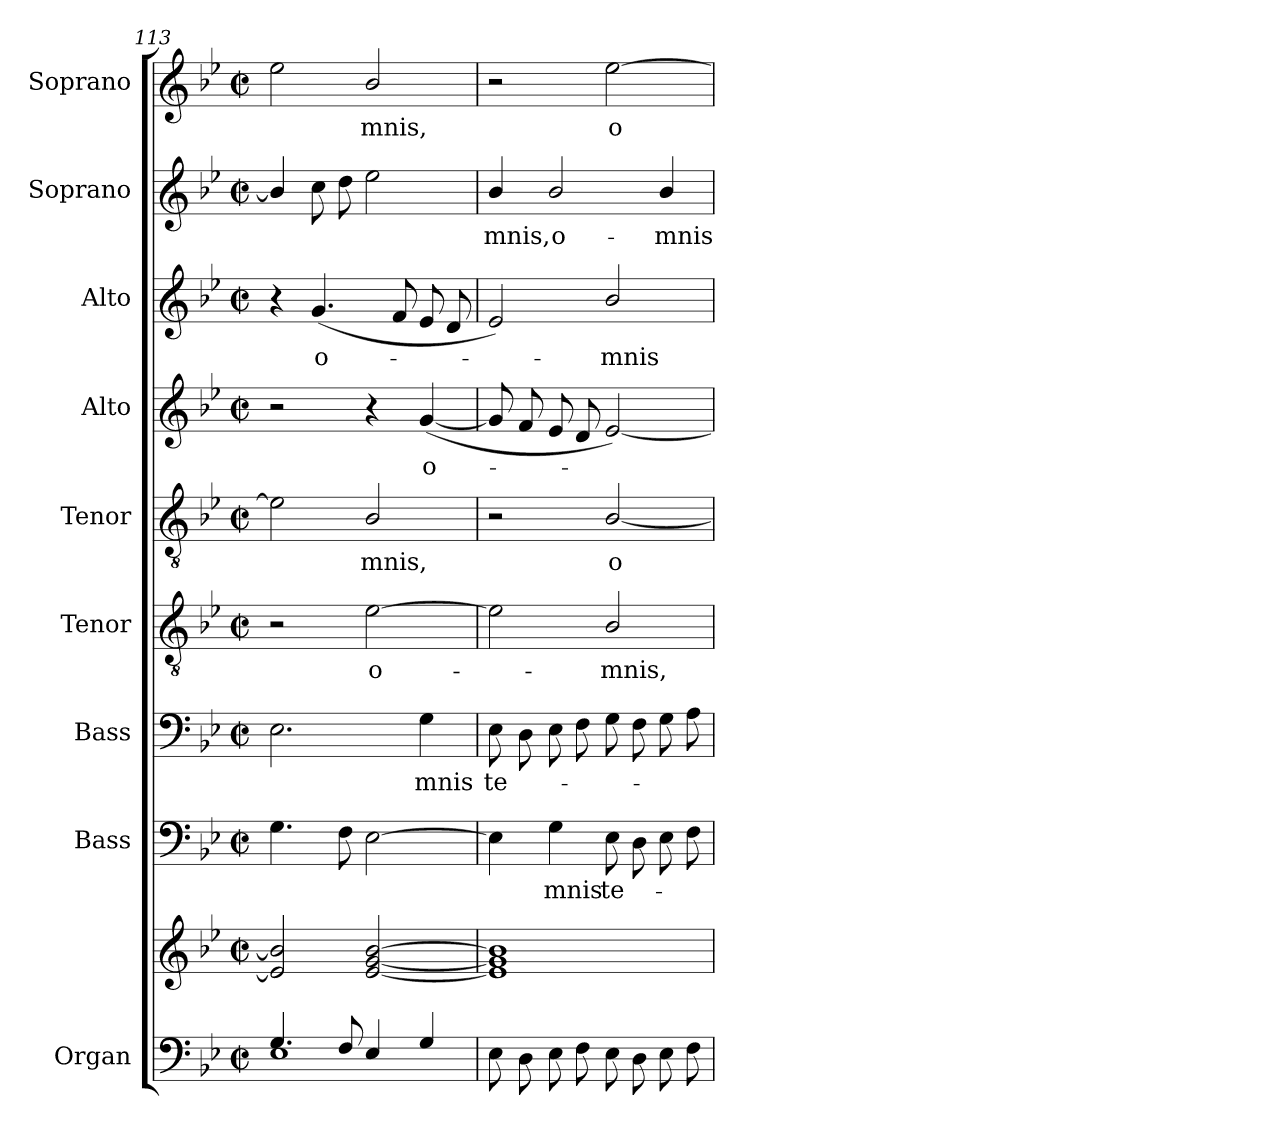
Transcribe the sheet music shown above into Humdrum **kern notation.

**kern	**kern	**kern	**text	**kern	**text	**kern	**text	**kern	**text	**kern	**text	**kern	**text	**kern	**text	**kern	**text
*part9	*part9	*part8	*part8	*part7	*part7	*part6	*part6	*part5	*part5	*part4	*part4	*part3	*part3	*part2	*part2	*part1	*part1
*staff10	*staff9	*staff8	*staff8	*staff7	*staff7	*staff6	*staff6	*staff5	*staff5	*staff4	*staff4	*staff3	*staff3	*staff2	*staff2	*staff1	*staff1
*I"Organ	*	*I"Bass	*	*I"Bass	*	*I"Tenor	*	*I"Tenor	*	*I"Alto	*	*I"Alto	*	*I"Soprano	*	*I"Soprano	*
*I'Organ.	*	*I'B.	*	*I'B.	*	*I'T.	*	*I'T.	*	*I'A.	*	*I'A.	*	*I'S.	*	*I'S.	*
*clefF4	*clefG2	*clefF4	*	*clefF4	*	*clefGv2	*	*clefGv2	*	*clefG2	*	*clefG2	*	*clefG2	*	*clefG2	*
*	*	*	*	*	*	*ITrd7c12	*	*ITrd7c12	*	*	*	*	*	*	*	*	*
*k[b-e-]	*k[b-e-]	*k[b-e-]	*	*k[b-e-]	*	*k[b-e-]	*	*k[b-e-]	*	*k[b-e-]	*	*k[b-e-]	*	*k[b-e-]	*	*k[b-e-]	*
*B-:	*B-:	*B-:	*	*B-:	*	*B-:	*	*B-:	*	*B-:	*	*B-:	*	*B-:	*	*B-:	*
*M2/2	*M2/2	*M2/2	*	*M2/2	*	*M2/2	*	*M2/2	*	*M2/2	*	*M2/2	*	*M2/2	*	*M2/2	*
*met(c|)	*met(c|)	*met(c|)	*	*met(c|)	*	*met(c|)	*	*met(c|)	*	*met(c|)	*	*met(c|)	*	*met(c|)	*	*met(c|)	*
=113	=113	=113	=113	=113	=113	=113	=113	=113	=113	=113	=113	=113	=113	=113	=113	=113	=113
*^	*	*	*	*	*	*	*	*	*	*	*	*	*	*	*	*	*
4.Gi/	1E-i	2e-i/] 2b-i]	4.Gi\	.	2.E-i\	.	2r	.	2E-i\]	.	2r	.	4r	.	4b-i/]	.	2ee-i\	.
!	!	!	!	!	!	!	!	!	!	!	!	!	!	!LO:LY:b:color=#000000	!	!	!	!
.	.	.	.	.	.	.	.	.	.	.	.	.	(4.gi/	o-	8cci\	.	.	.
8Fi/	.	.	8Fi\	.	.	.	.	.	.	.	.	.	.	.	8ddi\	.	.	.
!	!	!	!	!	!	!	!	!LO:LY:b:color=#000000	!	!	!	!	!	!	!	!	!	!
!	!	!	!	!	!	!	!	!	!	!LO:LY:b:color=#000000	!	!	!	!	!	!	!	!
!	!	!	!	!	!	!	!	!	!	!	!	!	!	!	!	!	!	!LO:LY:b:color=#000000
4E-i/	.	[2e-i/ [2gi [2b-i	[2E-i\	.	.	.	[2E-i\	o-	2BB-i/	-mnis,	4r	.	.	.	2ee-i\	.	2b-i/	-mnis,
.	.	.	.	.	.	.	.	.	.	.	.	.	8fi/	.	.	.	.	.
!	!	!	!	!	!	!LO:LY:b:color=#000000	!	!	!	!	!	!	!	!	!	!	!	!
!	!	!	!	!	!	!	!	!	!	!	!	!LO:LY:b:color=#000000	!	!	!	!	!	!
4Gi/	.	.	.	.	4Gi\	-mnis	.	.	.	.	([4gi/	o-	8e-i/	.	.	.	.	.
.	.	.	.	.	.	.	.	.	.	.	.	.	8di/	.	.	.	.	.
*v	*v	*	*	*	*	*	*	*	*	*	*	*	*	*	*	*	*	*
=114	=114	=114	=114	=114	=114	=114	=114	=114	=114	=114	=114	=114	=114	=114	=114	=114	=114
!	!	!	!	!	!LO:LY:b:color=#000000	!	!	!	!	!	!	!	!	!	!	!	!
!	!	!	!	!	!	!	!	!	!	!	!	!	!	!	!LO:LY:b:color=#000000	!	!
8E-i\	1e-i] 1gi] 1b-i]	4E-i\]	.	8E-i\	te-	2E-i\]	.	2r	.	8gi/]	.	2e-i/)	.	4b-i/	-mnis,	2r	.
8Di\	.	.	.	8Di\	.	.	.	.	.	8fi/	.	.	.	.	.	.	.
!	!	!	!LO:LY:b:color=#000000	!	!	!	!	!	!	!	!	!	!	!	!	!	!
!	!	!	!	!	!	!	!	!	!	!	!	!	!	!	!LO:LY:b:color=#000000	!	!
8E-i\	.	4Gi\	-mnis	8E-i\	.	.	.	.	.	8e-i/	.	.	.	2b-i/	o-	.	.
8Fi\	.	.	.	8Fi\	.	.	.	.	.	8di/	.	.	.	.	.	.	.
!	!	!	!LO:LY:b:color=#000000	!	!	!	!	!	!	!	!	!	!	!	!	!	!
!	!	!	!	!	!	!	!LO:LY:b:color=#000000	!	!	!	!	!	!	!	!	!	!
!	!	!	!	!	!	!	!	!	!LO:LY:b:color=#000000	!	!	!	!	!	!	!	!
!	!	!	!	!	!	!	!	!	!	!	!	!	!LO:LY:b:color=#000000	!	!	!	!
!	!	!	!	!	!	!	!	!	!	!	!	!	!	!	!	!	!LO:LY:b:color=#000000
8E-i\	.	8E-i\	te-	8Gi\	.	2BB-i/	-mnis,	[2BB-i/	o-	[2e-i/)	.	2b-i/	-mnis	.	.	[2ee-i\	o-
8Di\	.	8Di\	.	8Fi\	.	.	.	.	.	.	.	.	.	.	.	.	.
!	!	!	!	!	!	!	!	!	!	!	!	!	!	!	!LO:LY:b:color=#000000	!	!
8E-i\	.	8E-i\	.	8Gi\	.	.	.	.	.	.	.	.	.	4b-i/	-mnis	.	.
8Fi\	.	8Fi\	.	8Ai\	.	.	.	.	.	.	.	.	.	.	.	.	.
=	=	=	=	=	=	=	=	=	=	=	=	=	=	=	=	=	=
*-	*-	*-	*-	*-	*-	*-	*-	*-	*-	*-	*-	*-	*-	*-	*-	*-	*-
